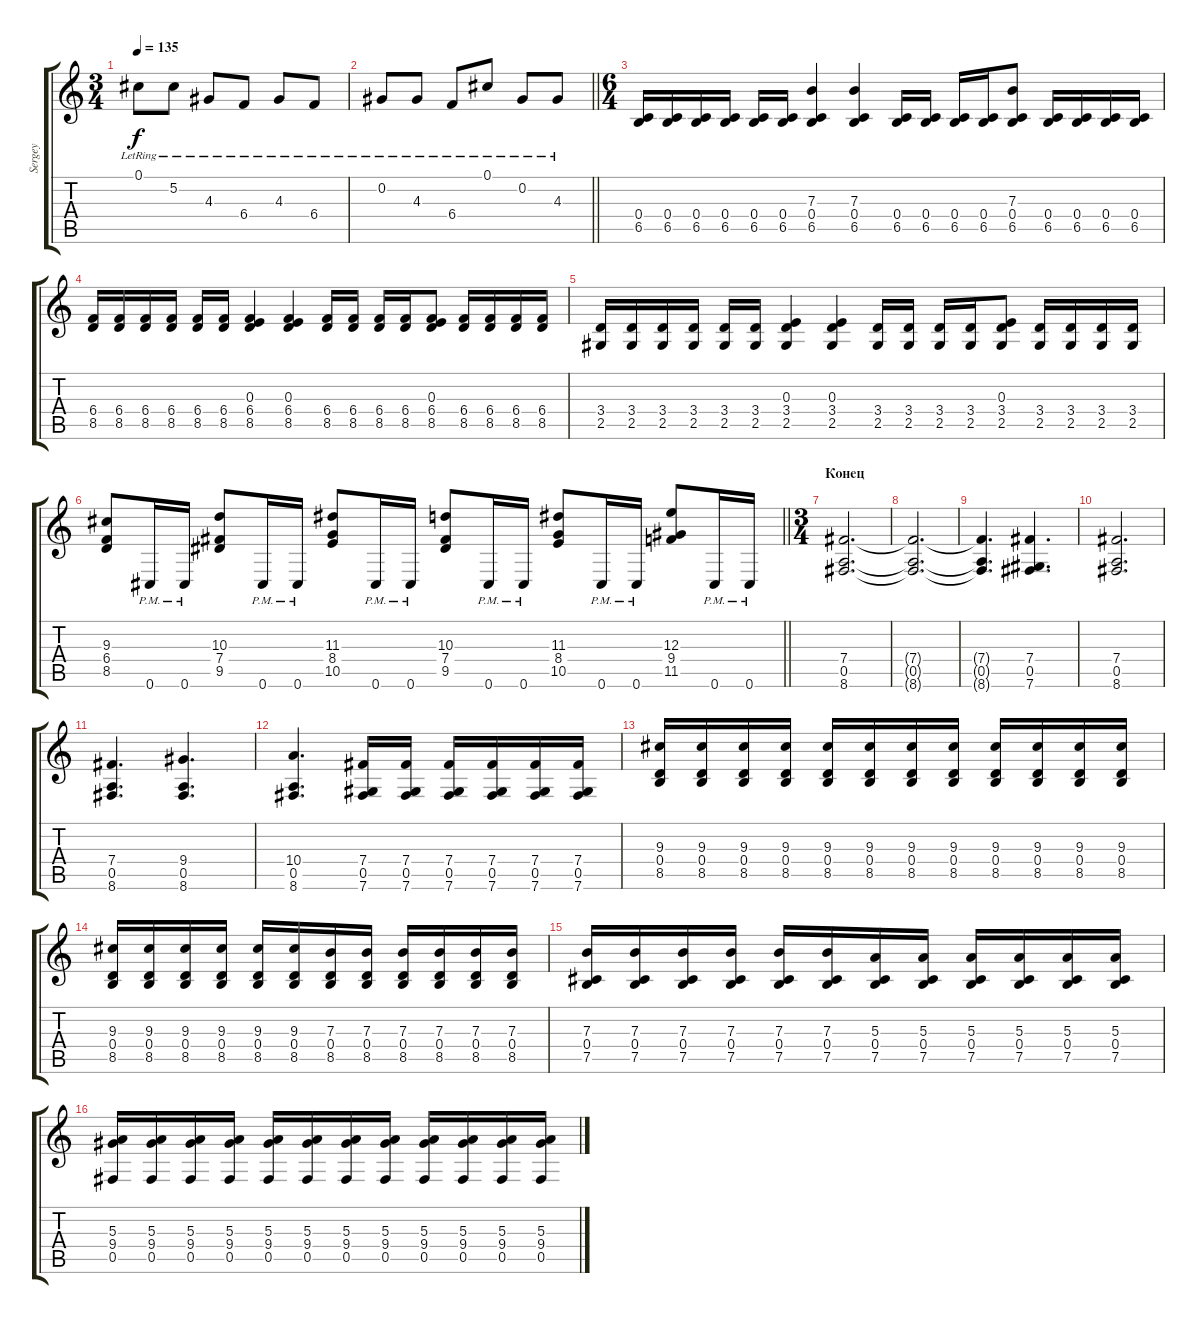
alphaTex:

\track ("Sergey" "Sergey") {instrument distortionguitar}
\staff {score tabs}
\tuning (Db4 Ab3 E3 B2 Gb2 Db2) {hide}
\ts (3 4)
\tempo 135
\clef g2
\ks c
0.1{lr}.8{dy f} 5.2{lr}.8 4.3{lr}.8 6.4{lr}.8 4.3{lr}.8 6.4{lr}.8 |
\barLineRight lightlight
0.2{lr}.8 4.3{lr}.8 6.4{lr}.8 0.1{lr}.8 0.2{lr}.8 4.3{lr}.8 |
\ts (6 4)
(0.4 6.5).16 (0.4 6.5).16 (0.4 6.5).16 (0.4 6.5).16 (0.4 6.5).16 (0.4 6.5).16 (7.3 0.4 6.5).4 (7.3 0.4 6.5).4 (0.4 6.5).16 (0.4 6.5).16 (0.4 6.5).16 (0.4 6.5).16 (7.3 0.4 6.5).8 (0.4 6.5).16 (0.4 6.5).16 (0.4 6.5).16 (0.4 6.5).16 |
(6.4 8.5).16 (6.4 8.5).16 (6.4 8.5).16 (6.4 8.5).16 (6.4 8.5).16 (6.4 8.5).16 (0.3 6.4 8.5).4 (0.3 6.4 8.5).4 (6.4 8.5).16 (6.4 8.5).16 (6.4 8.5).16 (6.4 8.5).16 (0.3 6.4 8.5).8 (6.4 8.5).16 (6.4 8.5).16 (6.4 8.5).16 (6.4 8.5).16 |
(3.4 2.5).16 (3.4 2.5).16 (3.4 2.5).16 (3.4 2.5).16 (3.4 2.5).16 (3.4 2.5).16 (0.3 3.4 2.5).4 (0.3 3.4 2.5).4 (3.4 2.5).16 (3.4 2.5).16 (3.4 2.5).16 (3.4 2.5).16 (0.3 3.4 2.5).8 (3.4 2.5).16 (3.4 2.5).16 (3.4 2.5).16 (3.4 2.5).16 |
\barLineRight lightlight
(9.3 6.4 8.5).8 0.6{pm}.16 0.6{pm}.16 (10.3 7.4 9.5).8 0.6{pm}.16 0.6{pm}.16 (11.3 8.4 10.5).8 0.6{pm}.16 0.6{pm}.16 (10.3 7.4 9.5).8 0.6{pm}.16 0.6{pm}.16 (11.3 8.4 10.5).8 0.6{pm}.16 0.6{pm}.16 (12.3 9.4 11.5).8 0.6{pm}.16 0.6{pm}.16 |
\ts (3 4)
\section ("" "Конец")
(7.4 0.5 8.6).2{d} |
(7.4{t} 0.5{t} 8.6{t}).2{d} |
(7.4{t} 0.5{t} 8.6{t}).4{d} (7.4 0.5 7.6).4{d} |
(7.4 0.5 8.6).2{d} |
(7.4 0.5 8.6).4{d} (9.4 0.5 8.6).4{d} |
(10.4 0.5 8.6).4{d} (7.4 0.5 7.6).16 (7.4 0.5 7.6).16 (7.4 0.5 7.6).16 (7.4 0.5 7.6).16 (7.4 0.5 7.6).16 (7.4 0.5 7.6).16 |
(9.3 0.4 8.5).16 (9.3 0.4 8.5).16 (9.3 0.4 8.5).16 (9.3 0.4 8.5).16 (9.3 0.4 8.5).16 (9.3 0.4 8.5).16 (9.3 0.4 8.5).16 (9.3 0.4 8.5).16 (9.3 0.4 8.5).16 (9.3 0.4 8.5).16 (9.3 0.4 8.5).16 (9.3 0.4 8.5).16 |
(9.3 0.4 8.5).16 (9.3 0.4 8.5).16 (9.3 0.4 8.5).16 (9.3 0.4 8.5).16 (9.3 0.4 8.5).16 (9.3 0.4 8.5).16 (7.3 0.4 8.5).16 (7.3 0.4 8.5).16 (7.3 0.4 8.5).16 (7.3 0.4 8.5).16 (7.3 0.4 8.5).16 (7.3 0.4 8.5).16 |
(7.3 0.4 7.5).16 (7.3 0.4 7.5).16 (7.3 0.4 7.5).16 (7.3 0.4 7.5).16 (7.3 0.4 7.5).16 (7.3 0.4 7.5).16 (5.3 0.4 7.5).16 (5.3 0.4 7.5).16 (5.3 0.4 7.5).16 (5.3 0.4 7.5).16 (5.3 0.4 7.5).16 (5.3 0.4 7.5).16 |
(5.3 9.4 0.5).16 (5.3 9.4 0.5).16 (5.3 9.4 0.5).16 (5.3 9.4 0.5).16 (5.3 9.4 0.5).16 (5.3 9.4 0.5).16 (5.3 9.4 0.5).16 (5.3 9.4 0.5).16 (5.3 9.4 0.5).16 (5.3 9.4 0.5).16 (5.3 9.4 0.5).16 (5.3 9.4 0.5).16
